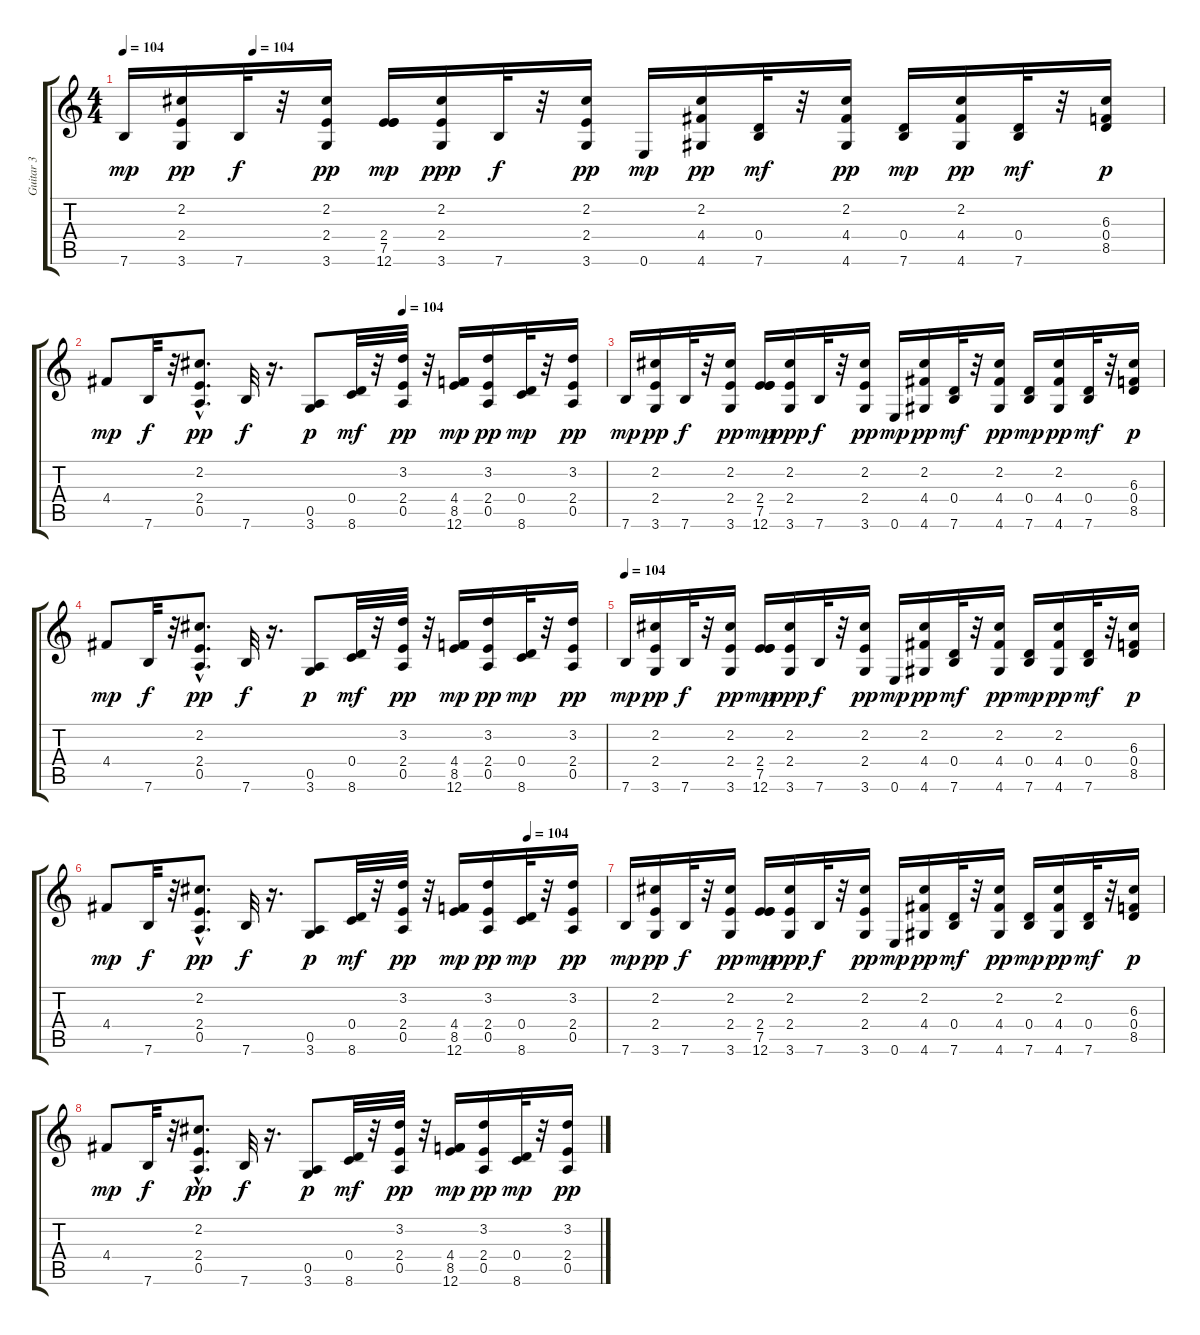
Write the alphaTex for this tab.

\track ("Guitar 3" "Guitar 3") {instrument acousticguitarnylon}
\staff {score tabs}
\tuning (E4 B3 G3 D3 A2 E2) {hide}
\ts (4 4)
\tempo 104
\tempo (104 0.125)
\clef g2
\ks c
7.6.16{dy mp} (2.2 2.4 3.6).16{dy pp} 7.6.32{dy f} r.32 (2.2 2.4 3.6).16{dy pp} (2.4 7.5 12.6).16{dy mp} (2.2 2.4 3.6).16{dy ppp} 7.6.32{dy f} r.32 (2.2 2.4 3.6).16{dy pp} 0.6.16{dy mp} (2.2 4.4 4.6).16{dy pp} (0.4 7.6).32{dy mf} r.32 (2.2 4.4 4.6).16{dy pp} (0.4 7.6).16{dy mp} (2.2 4.4 4.6).16{dy pp} (0.4 7.6).32{dy mf} r.32 (6.3 0.4 8.5).16{dy p} |
\tempo (104 0.59375)
4.4.8{dy mp} 7.6.32{dy f} r.32 (2.2{hac} 2.4{hac} 0.5{hac}).8{d dy pp} 7.6.32{dy f} r.16{d} (0.5 3.6).8{dy p} (0.4 8.6).32{dy mf} r.32 (3.2 2.4 0.5).32{dy pp} r.32 (4.4 8.5 12.6).16{dy mp} (3.2 2.4 0.5).16{dy pp} (0.4 8.6).32{dy mp} r.32 (3.2 2.4 0.5).16{dy pp} |
7.6.16{dy mp} (2.2 2.4 3.6).16{dy pp} 7.6.32{dy f} r.32 (2.2 2.4 3.6).16{dy pp} (2.4 7.5 12.6).16{dy mp} (2.2 2.4 3.6).16{dy ppp} 7.6.32{dy f} r.32 (2.2 2.4 3.6).16{dy pp} 0.6.16{dy mp} (2.2 4.4 4.6).16{dy pp} (0.4 7.6).32{dy mf} r.32 (2.2 4.4 4.6).16{dy pp} (0.4 7.6).16{dy mp} (2.2 4.4 4.6).16{dy pp} (0.4 7.6).32{dy mf} r.32 (6.3 0.4 8.5).16{dy p} |
4.4.8{dy mp} 7.6.32{dy f} r.32 (2.2{hac} 2.4{hac} 0.5{hac}).8{d dy pp} 7.6.32{dy f} r.16{d} (0.5 3.6).8{dy p} (0.4 8.6).32{dy mf} r.32 (3.2 2.4 0.5).32{dy pp} r.32 (4.4 8.5 12.6).16{dy mp} (3.2 2.4 0.5).16{dy pp} (0.4 8.6).32{dy mp} r.32 (3.2 2.4 0.5).16{dy pp} |
\tempo 104
7.6.16{dy mp} (2.2 2.4 3.6).16{dy pp} 7.6.32{dy f} r.32 (2.2 2.4 3.6).16{dy pp} (2.4 7.5 12.6).16{dy mp} (2.2 2.4 3.6).16{dy ppp} 7.6.32{dy f} r.32 (2.2 2.4 3.6).16{dy pp} 0.6.16{dy mp} (2.2 4.4 4.6).16{dy pp} (0.4 7.6).32{dy mf} r.32 (2.2 4.4 4.6).16{dy pp} (0.4 7.6).16{dy mp} (2.2 4.4 4.6).16{dy pp} (0.4 7.6).32{dy mf} r.32 (6.3 0.4 8.5).16{dy p} |
\tempo (104 0.84375)
4.4.8{dy mp} 7.6.32{dy f} r.32 (2.2{hac} 2.4{hac} 0.5{hac}).8{d dy pp} 7.6.32{dy f} r.16{d} (0.5 3.6).8{dy p} (0.4 8.6).32{dy mf} r.32 (3.2 2.4 0.5).32{dy pp} r.32 (4.4 8.5 12.6).16{dy mp} (3.2 2.4 0.5).16{dy pp} (0.4 8.6).32{dy mp} r.32 (3.2 2.4 0.5).16{dy pp} |
7.6.16{dy mp} (2.2 2.4 3.6).16{dy pp} 7.6.32{dy f} r.32 (2.2 2.4 3.6).16{dy pp} (2.4 7.5 12.6).16{dy mp} (2.2 2.4 3.6).16{dy ppp} 7.6.32{dy f} r.32 (2.2 2.4 3.6).16{dy pp} 0.6.16{dy mp} (2.2 4.4 4.6).16{dy pp} (0.4 7.6).32{dy mf} r.32 (2.2 4.4 4.6).16{dy pp} (0.4 7.6).16{dy mp} (2.2 4.4 4.6).16{dy pp} (0.4 7.6).32{dy mf} r.32 (6.3 0.4 8.5).16{dy p} |
4.4.8{dy mp} 7.6.32{dy f} r.32 (2.2{hac} 2.4{hac} 0.5{hac}).8{d dy pp} 7.6.32{dy f} r.16{d} (0.5 3.6).8{dy p} (0.4 8.6).32{dy mf} r.32 (3.2 2.4 0.5).32{dy pp} r.32 (4.4 8.5 12.6).16{dy mp} (3.2 2.4 0.5).16{dy pp} (0.4 8.6).32{dy mp} r.32 (3.2 2.4 0.5).16{dy pp}
